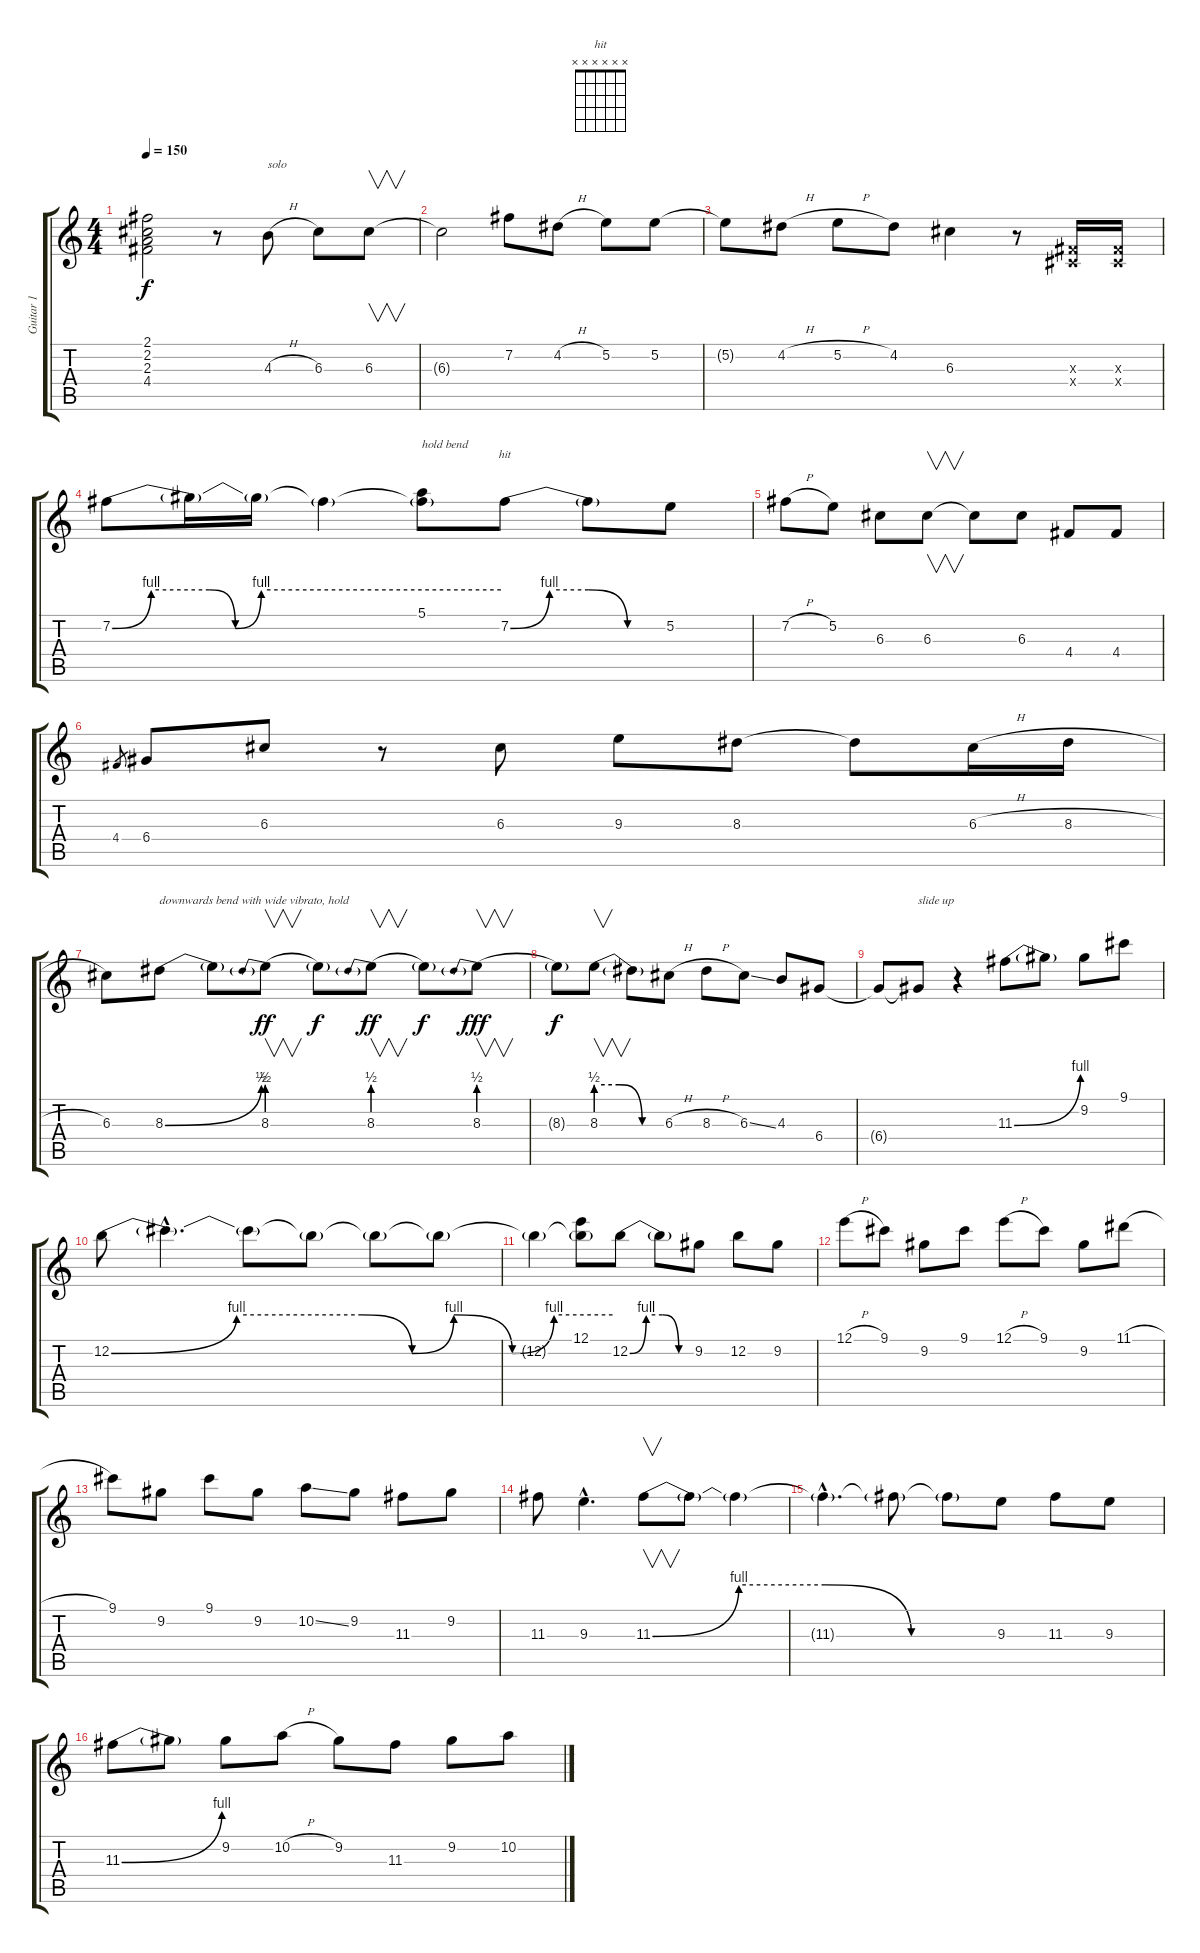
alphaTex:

\track ("Guitar 1" "Guitar 1") {instrument electricguitarclean}
\staff {score tabs}
\tuning (E4 B3 G3 D3 A2 E2) {hide}
\chord ("hit" x x x x x x) {firstfret 0}
\ts (4 4)
\tempo 150
\clef g2
\ks c
(2.1{t} 2.2{t} 2.3{t} 4.4{t}).2{dy f} r.8 4.3{h}.8{txt "solo"} 6.3.8 6.3.8{v} |
6.3{t}.2 7.2.8 4.2{h}.8 5.2.8 5.2.8 |
5.2{t}.8 4.2{h}.8 5.2{h}.8 4.2.8 6.3.4 r.8 (-1.3{x} -1.4{x}).16 (-1.3{x} -1.4{x}).16 |
7.2{be (custom 0 0 6 4 15 4 19 0 23 4 60 4)}.8 7.2{t}.16 7.2{t}.16 7.2{t}.4 (5.1 7.2{t}).8{txt "hold bend"} 7.2{be (custom 0 0 15 4 30 4 45 0 60 0)}.8{ch "hit"} 7.2{t}.8 5.2.8 |
7.2{h}.8 5.2.8 6.3.8 6.3.8{v} 6.3{t}.8 6.3.8 4.4.8 4.4.8 |
4.4.8{gr} 6.4.8 6.3.8 r.8 6.3.8 9.3.8 8.3.8 8.3{t}.8 6.3{h}.16 8.3{h}.16 |
6.3.8 8.3{be (bend 0 0 60 2)}.8{txt "downwards bend with wide vibrato, hold"} 8.3{t}.8 8.3{be (prebend 0 2 60 2)}.8{v dy ff} 8.3{t}.8{dy f} 8.3{be (prebend 0 2 60 2)}.8{v dy ff} 8.3{t}.8{dy f} 8.3{be (prebend 0 2 60 2)}.8{v dy fff} |
8.3{t}.8{dy f} 8.3{be (custom 0 2 20 2 40 0 60 0)}.8{v} 8.3{t}.8 6.3{h}.8 8.3{h}.8 6.3{ss}.8 4.3.8 6.4.8 |
6.4{t}.8 6.4{t}.8{txt "slide up"} r.4 11.3{be (bend 0 0 60 4)}.8 11.3{t}.8 9.2.8 9.1.8 |
12.2{be (custom 0 0 15 4 30 4 36 0 41 4 48 0 53 4 60 4)}.8 12.2{hac t}.4{d} 12.2{t}.8 12.2{t}.8 12.2{t}.8 12.2{t}.8 |
12.2{t}.4 (12.1 12.2{t}).8 12.2{be (custom 0 0 15 4 30 4 45 0 60 0)}.8 12.2{t}.8 9.2.8 12.2.8 9.2.8 |
12.1{h}.8 9.1.8 9.2.8 9.1.8 12.1{h}.8 9.1.8 9.2.8 11.1{h}.8 |
9.1.8 9.2.8 9.1.8 9.2.8 10.2{ss}.8 9.2.8 11.3.8 9.2.8 |
11.3.8 9.3{hac}.4{d} 11.3{be (custom 0 0 15 4 30 4 45 0 60 0)}.8{v} 11.3{t}.8 11.3{t}.4 |
11.3{hac t}.4{d} 11.3{t}.8 11.3{t}.8 9.3.8 11.3.8 9.3.8 |
11.3{be (bend 0 0 60 4)}.8 11.3{t}.8 9.2.8 10.2{h}.8 9.2.8 11.3.8 9.2.8 10.2{h}.8
